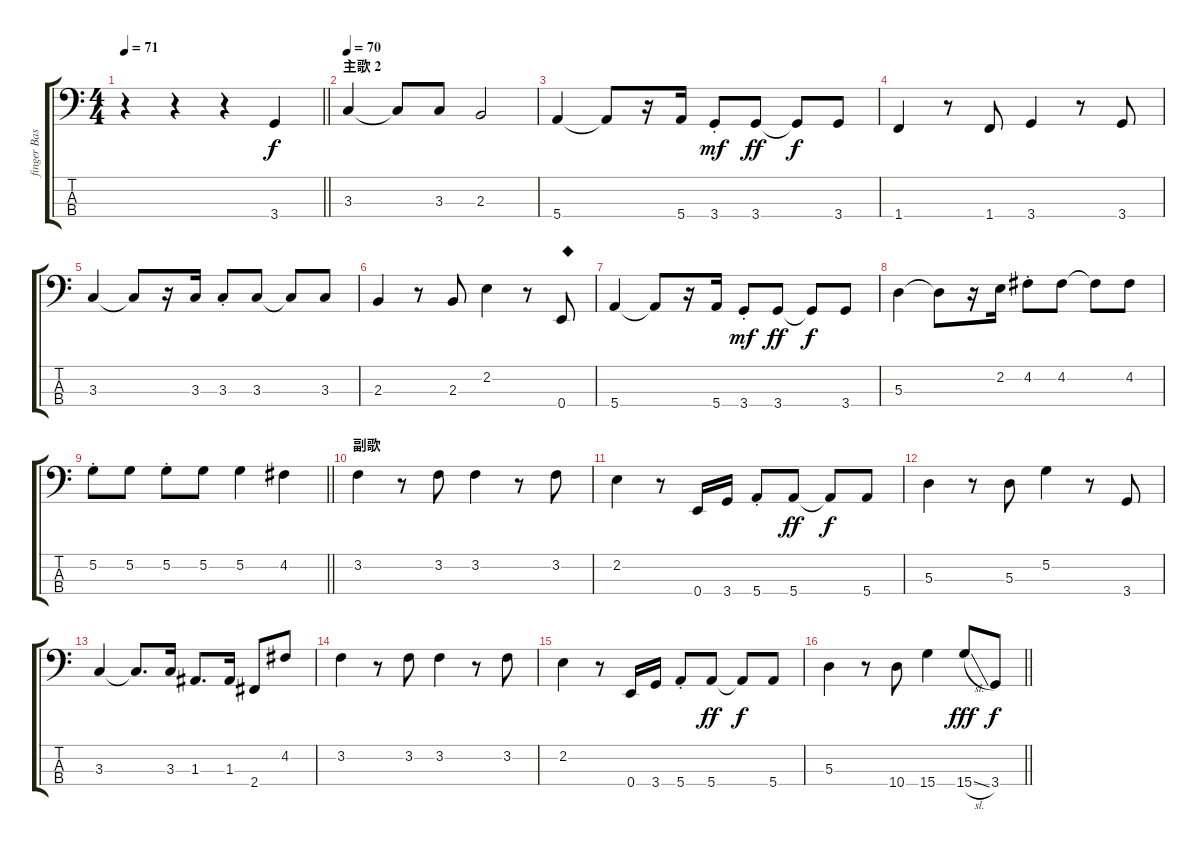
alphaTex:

\track ("finger Bass" "finger Bas") {instrument electricbassfinger}
\staff {score tabs}
\tuning (G2 D2 A1 E1) {hide}
\ts (4 4)
\tempo 71
\clef f4
\barLineRight lightlight
\ks c
r.4{dy f} r.4 r.4 3.4.4 |
\section ("" "主歌 2")
\tempo 70
3.3.4 3.3{t}.8 3.3.8 2.3.2 |
5.4.4 5.4{t}.8 r.16 5.4.16 3.4{st}.8{dy mf} 3.4.8{dy ff} 3.4{t}.8{dy f} 3.4.8 |
1.4.4 r.8 1.4.8 3.4.4 r.8 3.4.8 |
3.3.4 3.3{t}.8 r.16 3.3.16 3.3{st}.8 3.3.8 3.3{t}.8 3.3.8 |
2.3.4 r.8 2.3.8 2.2.4 r.8 0.4.8{txt "◆"} |
5.4.4 5.4{t}.8 r.16 5.4.16 3.4{st}.8{dy mf} 3.4.8{dy ff} 3.4{t}.8{dy f} 3.4.8 |
5.3.4 5.3{t}.8 r.16 2.2.16 4.2{st}.8 4.2.8 4.2{t}.8 4.2.8 |
\barLineRight lightlight
5.2{st}.8 5.2.8 5.2{st}.8 5.2.8 5.2.4 4.2.4 |
\section ("" "副歌")
3.2.4 r.8 3.2.8 3.2.4 r.8 3.2.8 |
2.2.4 r.8 0.4.16 3.4.16 5.4{st}.8 5.4.8{dy ff} 5.4{t}.8{dy f} 5.4.8 |
5.3.4 r.8 5.3.8 5.2.4 r.8 3.4.8 |
3.3.4 3.3{t}.8{d} 3.3.16 1.3.8{d} 1.3.16 2.4.8 4.2.8 |
3.2.4 r.8 3.2.8 3.2.4 r.8 3.2.8 |
2.2.4 r.8 0.4.16 3.4.16 5.4{st}.8 5.4.8{dy ff} 5.4{t}.8{dy f} 5.4.8 |
\barLineRight lightlight
5.3.4 r.8 10.4.8 15.4.4 15.4{sl}.8{dy fff} 3.4.8{dy f}
